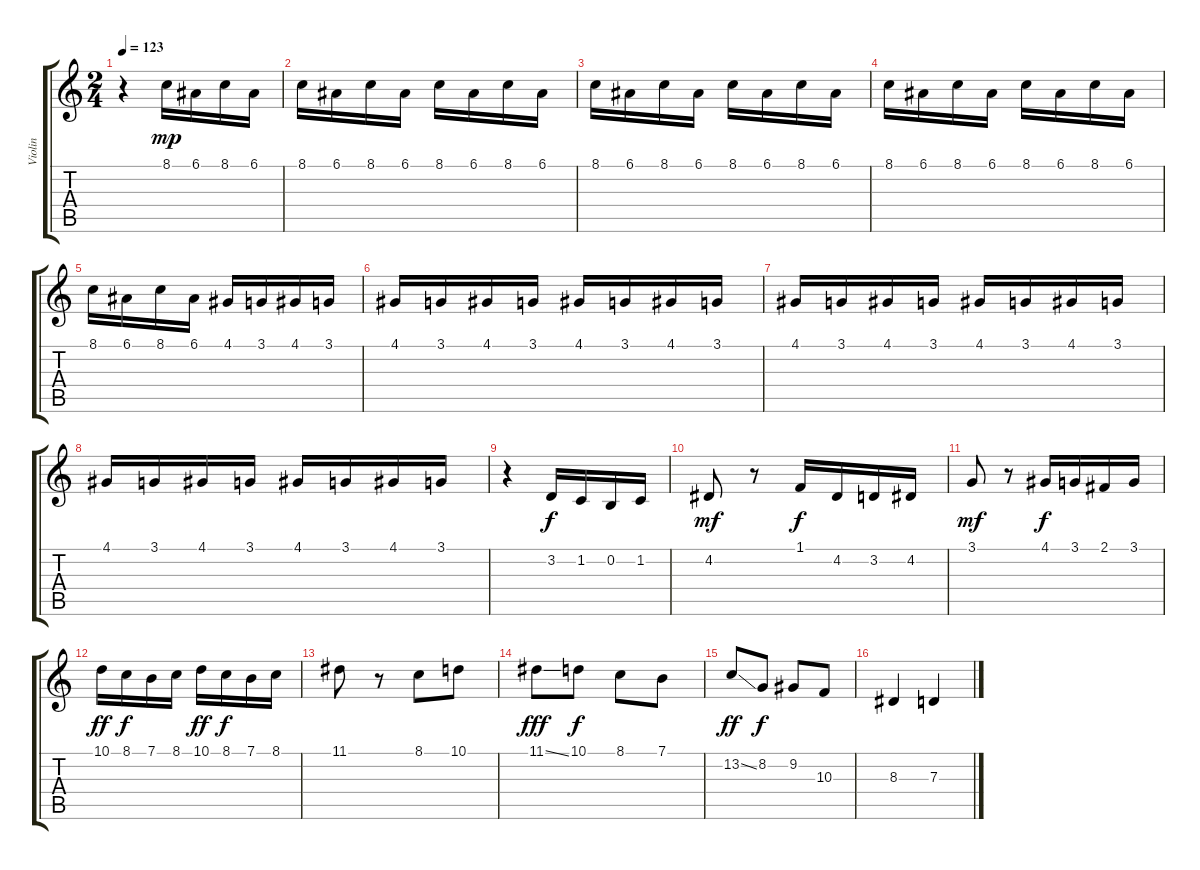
\track ("Violin" "Violin") {instrument stringensemble1}
\staff {score tabs}
\tuning (E4 B3 G3 D3 A2 E2) {hide}
\ts (2 4)
\tempo 123
\clef g2
\ks c
r.4{dy f} 8.1.16{dy mp} 6.1.16 8.1.16 6.1.16 |
8.1.16 6.1.16 8.1.16 6.1.16 8.1.16 6.1.16 8.1.16 6.1.16 |
8.1.16 6.1.16 8.1.16 6.1.16 8.1.16 6.1.16 8.1.16 6.1.16 |
8.1.16 6.1.16 8.1.16 6.1.16 8.1.16 6.1.16 8.1.16 6.1.16 |
8.1.16 6.1.16 8.1.16 6.1.16 4.1.16 3.1.16 4.1.16 3.1.16 |
4.1.16 3.1.16 4.1.16 3.1.16 4.1.16 3.1.16 4.1.16 3.1.16 |
4.1.16 3.1.16 4.1.16 3.1.16 4.1.16 3.1.16 4.1.16 3.1.16 |
4.1.16 3.1.16 4.1.16 3.1.16 4.1.16 3.1.16 4.1.16 3.1.16 |
r.4 3.2.16{dy f} 1.2.16 0.2.16 1.2.16 |
4.2.8{dy mf} r.8 1.1.16{dy f} 4.2.16 3.2.16 4.2.16 |
3.1.8{dy mf} r.8 4.1.16{dy f} 3.1.16 2.1.16 3.1.16 |
10.1.16{dy ff} 8.1.16{dy f} 7.1.16 8.1.16 10.1.16{dy ff} 8.1.16{dy f} 7.1.16 8.1.16 |
11.1.8 r.8 8.1.8 10.1.8 |
11.1{ss}.8{dy fff} 10.1.8{dy f} 8.1.8 7.1.8 |
13.2{ss}.8{dy ff} 8.2.8{dy f} 9.2.8 10.3.8 |
8.3.4 7.3.4
